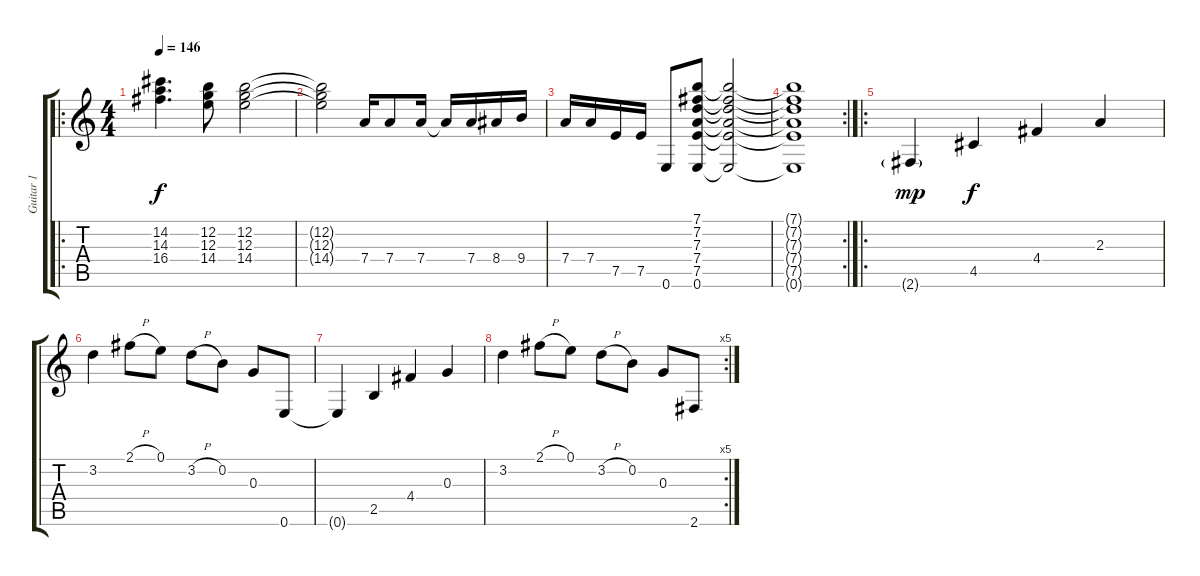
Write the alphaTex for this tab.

\track ("Guitar 1" "Guitar 1") {instrument overdrivenguitar}
\staff {score tabs}
\tuning (E4 B3 G3 D3 A2 E2) {hide}
\ro
\ts (4 4)
\tempo 146
\clef g2
\ks c
(14.2 14.3 16.4).4{d dy f} (12.2 12.3 14.4).8 (12.2 12.3 14.4).2 |
(12.2{t} 12.3{t} 14.4{t}).2 7.4.16 7.4.8 7.4.16 7.4{t}.16 7.4.16 8.4.16 9.4.16 |
7.4.16 7.4.16 7.5.16 7.5.16 0.6.8 (7.1 7.2 7.3 7.4 7.5 0.6).8 (7.1{t} 7.2{t} 7.3{t} 7.4{t} 7.5{t} 0.6{t}).2 |
\rc 2
(7.1{t} 7.2{t} 7.3{t} 7.4{t} 7.5{t} 0.6{t}).1 |
\ro
2.6{g}.4{dy mp} 4.5.4{dy f} 4.4.4 2.3.4 |
3.2.4 2.1{h}.8 0.1.8 3.2{h}.8 0.2.8 0.3.8 0.6.8 |
0.6{t}.4 2.5.4 4.4.4 0.3.4 |
\rc 5
3.2.4 2.1{h}.8 0.1.8 3.2{h}.8 0.2.8 0.3.8 2.6.8
